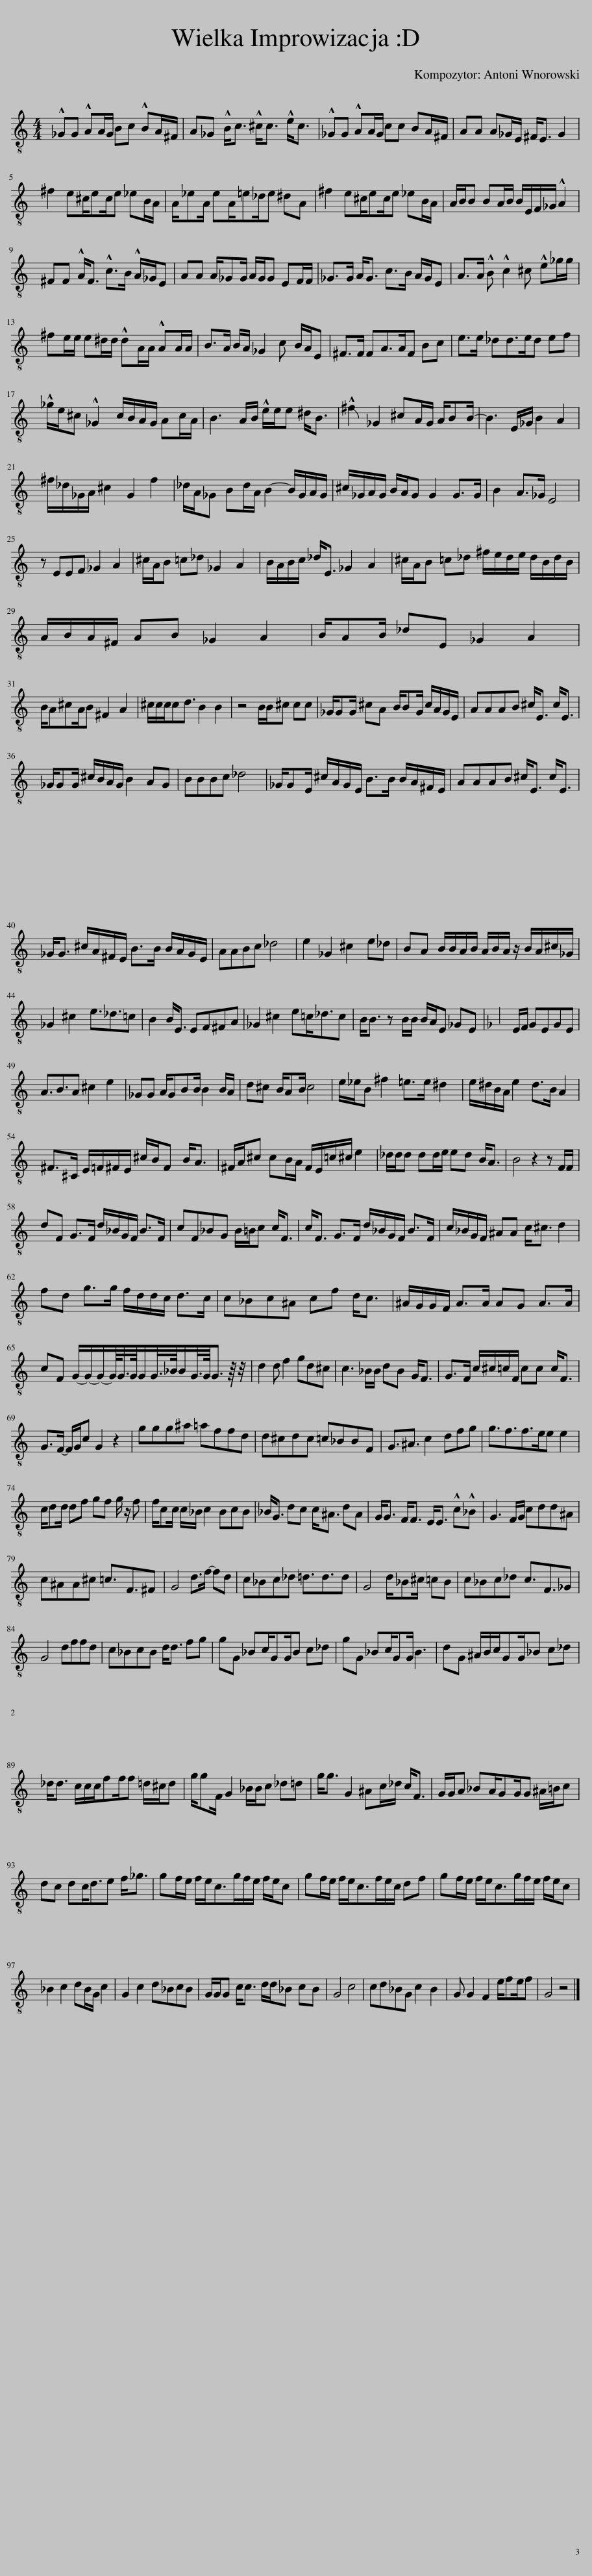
X:1
L:1/8
M:4/4
I:linebreak $
K:C
V:1 treble-8
V:1
 !^!_GG !^!AA/G/ Bc !^!BA/^F/ | A_G !^!B<c !^!^c<c !^!e<c | !^!_GG !^!AA/G/ cc BA/^F/ | AA A_G/E/ ^F<E G2 |$ ^f2 e^c/ec/e _eB/A/ | %5
 A/_eA/ eA/=e_d/e ^dA | ^f2 e^c/ec/e _eB/A/ | A/B/B BA/B/ B/E/F/_G/ !^!A2 |$ ^FF !^!A<F !^!c>B !^!A/_G/E | AA A/_GG/ A/G/G EF/F/ | %10
 _G>G A<G c>B A/G/E | A>A !^!B !^!c2 ^c !^!e_g/g/ |$ ^fe/e/ e^d/d/ !^!dA/A/ !^!AA/A/ | B>A B/A/ _G2 c B/A/E | ^F>F FA>AF Bc | %15
 e>e _dd>ed ef |$ !^!_g/e/^c !^!_G2 c/B/A/G/ Ac/A/ | B3 A/B/ !^!e/e/e ^d<B | !^!^f2 _G2 ^cA/G/ A/BB/- | B3 E/_G/ B2 A2 |$ %20
 ^f/_d/_G/A/ ^c2 G2 f2 | _d/A/_G Bd/A/ B2- B/G/A/G/ | ^c/_G/A/G/ B/A/G G2 G>G | B2 A>_G E4 |$ z EEF _G2 A2 | %25
 ^c/A/B =c_d _G2 A2 | B/A/B/c/ _d<E _G2 A2 | ^c/A/B =c_d ^f/e/d/e/ d/B/d/B/ |$ A/B/A/^F/ AB _G2 A2 | B/AB/ _dE _G2 A2 |$ %30
 B/A^cA/B ^F2 A2 | ^c/c/c/cd3/2 B2 B2 | z4 B/B/^c cc | _G/GG/ ^cA B/BG/ c/A/G/E/ | AAAB ^c<E c<E |$ %35
 _G/GG/ ^c/B/A/G/ B2 AG | BBBc _d4 | _G/GE/ ^c/A/G/E/ B>B B/A/^F/E/ | AAAB ^c<E c<E |$ _G<G ^c/A/^F/E/ B>B B/A/G/E/ | %40
 AABc _d4 | e2 _G2 ^c2 e_d | BA B/B/A/B/ A/B/A/ z/ B/A/^c/_G/ |$ _G2 ^c2 e3/2_d3/2=c | B2 B<E EF^FA | %45
 _G2 ^c2 e=c<_dc | B<B z B/B/ B/A/E _GE | x3 E/F/ _GEGE |$ A3/2B3/2A ^c2 e2 | _GG A/GBB/ B2 B/A/ | %50
 d^c B/AB/ c4 | e/_e/B ^f2 =e>e ^d2 | e/^d/B/A/ e2 d>B A2 |$ ^F>^C E/=F/^F/E/ ^c/B/F B<A | ^F/A/^c cB/A/ F/E/=c/^c/ e2 | %55
 _d/d/d dd/e/ ed B<A | B4 z2 z F/F/ |$ dF G>F d/_B/G/F/ B>F | cF_BG B/=B/c c<F | c<F G>F d/_B/G/F/ B>F | %60
 c/_B/G/F/ ^AA c<^c d2 |$ fd g>g f/d/d/c/ d>c | c_Bc^A cf d<c | ^A/G/G/F/ A>A AG A>A |$ cF G/-G/-G/-G/4<G/4G/8G/G/4>_B/4B/G/4>G/4G3/2 z/8 z/4 | %65
 d2 d f2 gd^c | c3 _B/B/ dB G<F | G>F c/^c/=c/F/ cc c<F |$ G>F- F/G/c G2 z2 | ggg^a =affd | %70
 d^cdc =c_BBF | G3/2^A3/2 c2 dfg | g3/2f3/2f>ee e2 |$ c/dd/ df gf g/ z/ f | f/cc/ c/_B/ c2 BcB | %75
 _B<G dc c<^A dA | G<G F<F E<E !^!c!^!_B | G3 F/G/ cdd^A |$ c^AA^c =c3/2F3/2^F | G4 d>f- fd | %80
 c_Bc_d =d3/2d3/2d | G4 d/_B^c/ =cB | c_Bc_d c3/2F3/2_G |$ G4 dffd | c_BcB d<d fg | %85
 gG _Bc/GG/B c_d | gG _Bc/GG/ B3 | dG ^A/B/c/GG/_B c_d |$ _d<d c/c/c/ff/f =d/^c/d | g/gF/ G2 _B/B/c _d=d | %90
 g<g G2 ^Ac/_d/ c<F | G/G/A _BA/GG/G ^A/=B/c |$ dc dc<de f<_g | gf/e/ f/e<cg/f/e/ f/e/c | gf/e/ f/e<cf/e/c/ df | %95
 gf/e/ f/e<cg/f/e/ f/e/c |$ _B2 c2 dB/G/ c2 | G2 c2 d_BcB | G/G/G c<c d/d/_B cB | G4 c4 | %100
 cd_BG c2 B2 | G G2 F2 e/fe/f | G4 z4 |] %103
